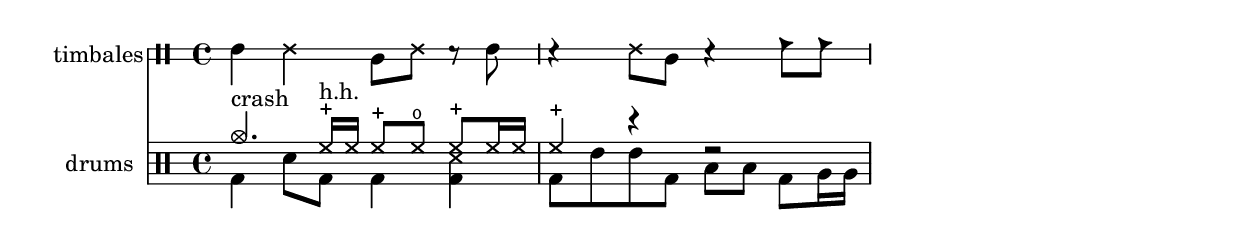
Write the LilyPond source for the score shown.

%% DO NOT EDIT this file manually; it is automatically
%% generated from LSR http://lsr.dsi.unimi.it
%% Make any changes in LSR itself, or in Documentation/snippets/new/ ,
%% and then run scripts/auxiliar/makelsr.py
%%
%% This file is in the public domain.
\version "2.15.40"

\header {
  lsrtags = "really-simple, preparing-parts, specific-notation, percussion, rhythms"

  texidoc = "
Using the powerful pre-configured tools such as the @code{\\drummode}
function and the @code{DrumStaff} context, inputting drum parts is
quite easy: drums are placed at their own staff positions (with a
special clef symbol) and have note heads according to the drum.
Attaching an extra symbol to the drum or restricting the number of
lines is possible.

"
  doctitle = "Adding drum parts"
} % begin verbatim


drh = \drummode { cymc4.^"crash" hhc16^"h.h." hh hhc8 hho hhc8 hh16 hh hhc4 r4 r2 }
drl = \drummode { bd4 sn8 bd bd4 << bd ss >>  bd8 tommh tommh bd toml toml bd tomfh16 tomfh }
timb = \drummode { timh4 ssh timl8 ssh r timh r4 ssh8 timl r4 cb8 cb }

\score {
  <<
    \new DrumStaff \with {
      drumStyleTable = #timbales-style
      \override StaffSymbol #'line-count = #2
      \override BarLine #'bar-extent = #'(-1 . 1)
    } <<
      \set Staff.instrumentName = #"timbales"
      \timb
    >>
    \new DrumStaff <<
      \set Staff.instrumentName = #"drums"
      \new DrumVoice { \stemUp \drh }
      \new DrumVoice { \stemDown \drl }
    >>
  >>
  \layout { }
  \midi {
    \tempo 4 = 120
  }
}
